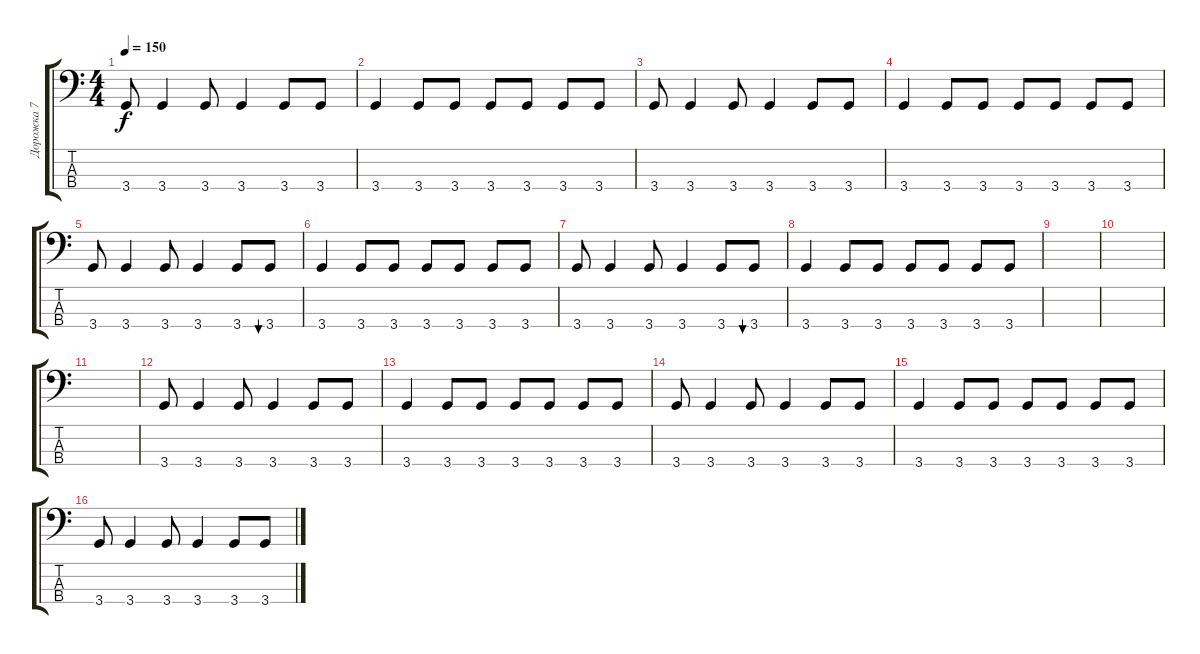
\track ("Дорожка 7" "Дорожка 7") {instrument electricbassfinger}
\staff {score tabs}
\tuning (G2 D2 A1 E1) {hide}
\ts (4 4)
\tempo 150
\clef f4
\ks c
3.4.8{dy f} 3.4.4 3.4.8 3.4.4 3.4.8 3.4.8 |
3.4.4 3.4.8 3.4.8 3.4.8 3.4.8 3.4.8 3.4.8 |
3.4.8 3.4.4 3.4.8 3.4.4 3.4.8 3.4.8 |
3.4.4 3.4.8 3.4.8 3.4.8 3.4.8 3.4.8 3.4.8 |
3.4.8 3.4.4 3.4.8 3.4.4 3.4.8 3.4.8{bu 60} |
3.4.4 3.4.8 3.4.8 3.4.8 3.4.8 3.4.8 3.4.8 |
3.4.8 3.4.4 3.4.8 3.4.4 3.4.8 3.4.8{bu 60} |
3.4.4 3.4.8 3.4.8 3.4.8 3.4.8 3.4.8 3.4.8 |
|
|
|
3.4.8 3.4.4 3.4.8 3.4.4 3.4.8 3.4.8 |
3.4.4 3.4.8 3.4.8 3.4.8 3.4.8 3.4.8 3.4.8 |
3.4.8 3.4.4 3.4.8 3.4.4 3.4.8 3.4.8 |
3.4.4 3.4.8 3.4.8 3.4.8 3.4.8 3.4.8 3.4.8 |
3.4.8 3.4.4 3.4.8 3.4.4 3.4.8 3.4.8
